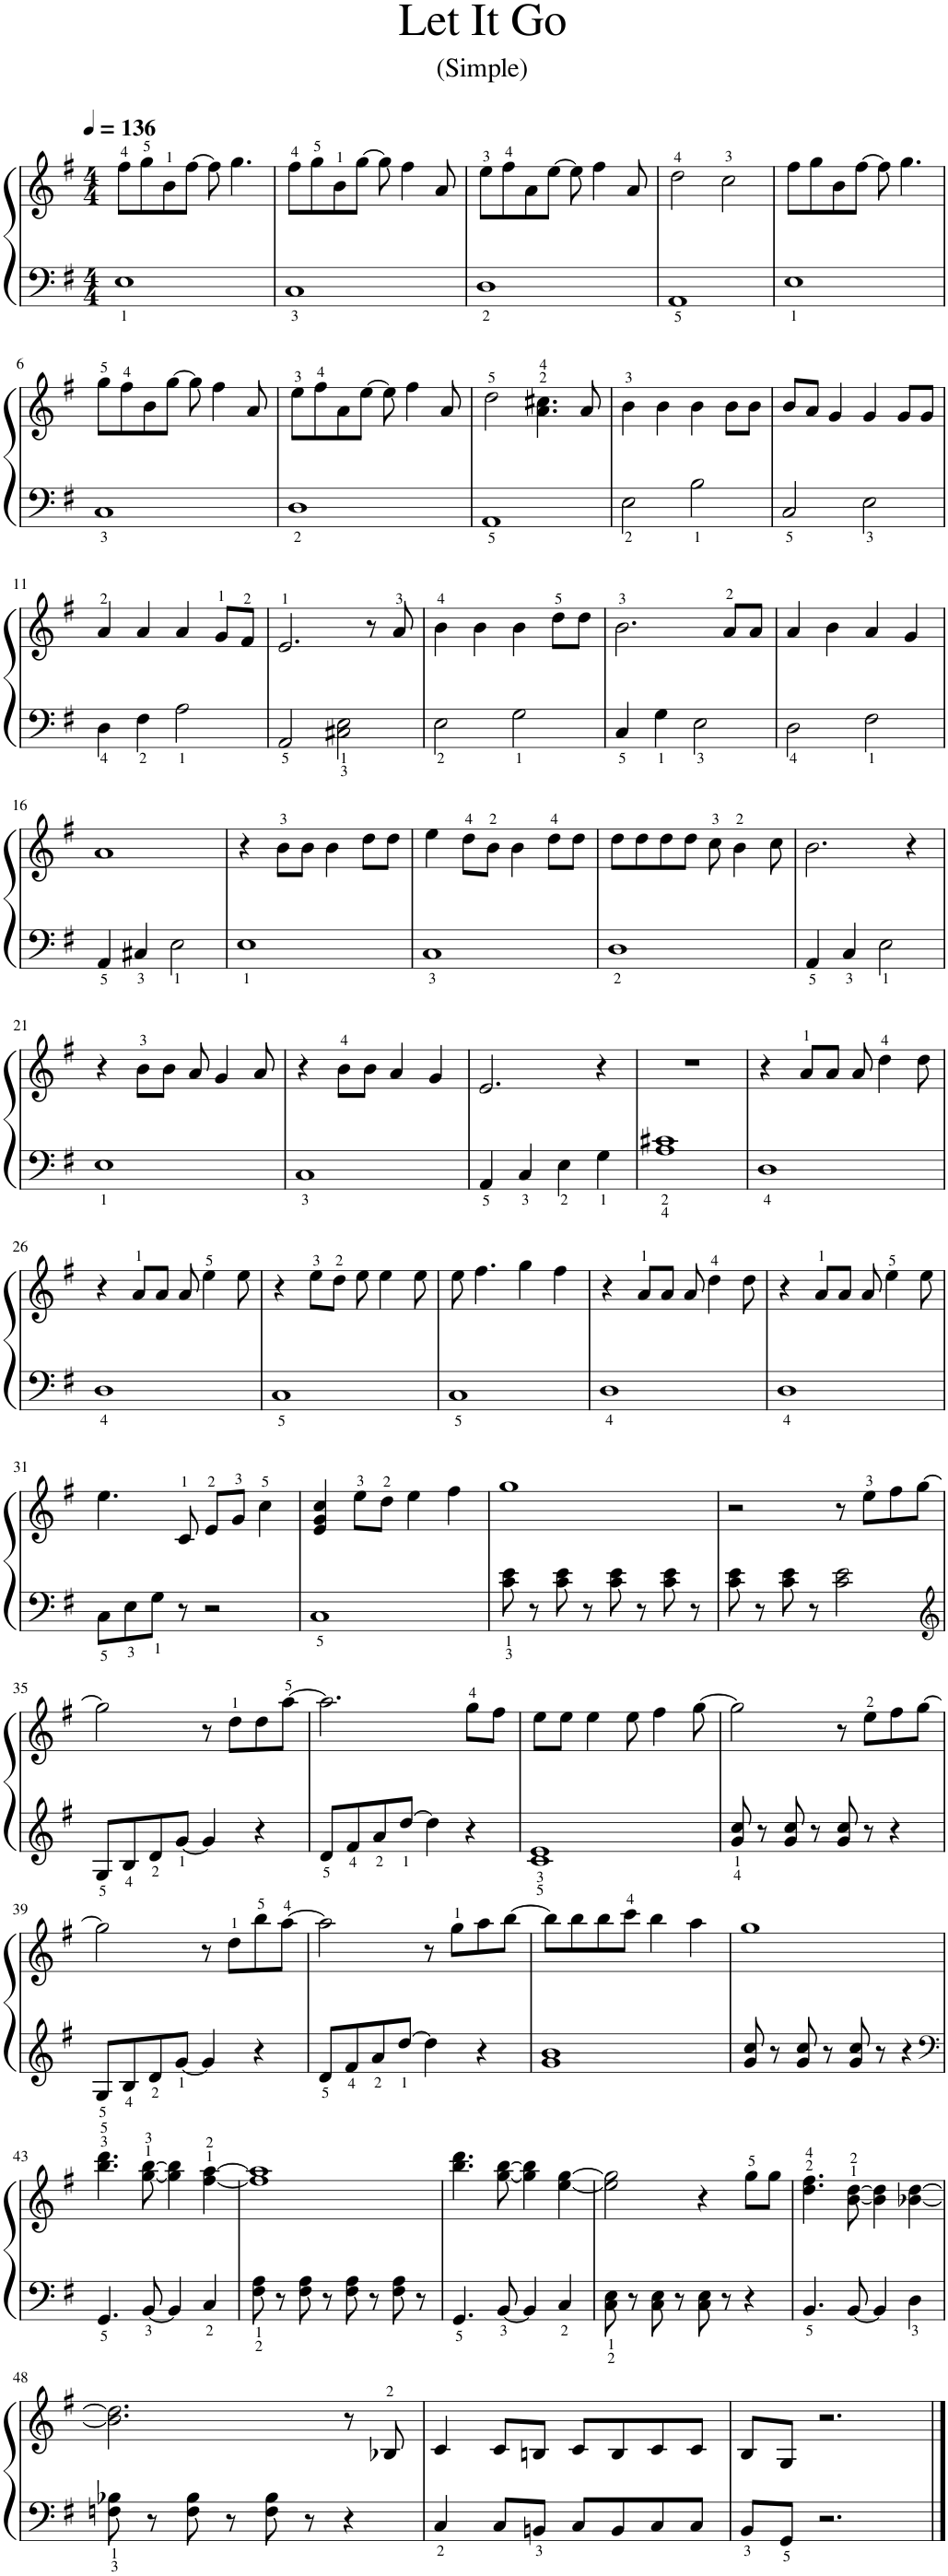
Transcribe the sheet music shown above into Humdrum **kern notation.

**kern	**kern
*part1	*part1
*staff2	*staff1
*I"Piano	*
*I'Pno.	*
*clefF4	*clefG2
*k[f#]	*k[f#]
*M4/4	*M4/4
*MM136	*MM136
=1	=1
1E	8ff#\L
.	8gg\
.	8b\
.	[8ff#\J
.	8ff#\]
.	4.gg\
=2	=2
1C	8ff#\L
.	8gg\
.	8b\
.	[8gg\J
.	8gg\]
.	4ff#\
.	8a/
=3	=3
1D	8ee\L
.	8ff#\
.	8a\
.	[8ee\J
.	8ee\]
.	4ff#\
.	8a/
=4	=4
1AA	2dd\
.	2cc\
=5	=5
1E	8ff#\L
.	8gg\
.	8b\
.	[8ff#\J
.	8ff#\]
.	4.gg\
!!LO:LB:g=z
=6	=6
1C	8gg\L
.	8ff#\
.	8b\
.	[8gg\J
.	8gg\]
.	4ff#\
.	8a/
=7	=7
1D	8ee\L
.	8ff#\
.	8a\
.	[8ee\J
.	8ee\]
.	4ff#\
.	8a/
=8	=8
1AA	2dd\
.	4.a\ 4.cc#X\
.	8a/
=9	=9
2E\	4b\
.	4b\
2B\	4b\
.	8b\L
.	8b\J
=10	=10
2C/	8b/L
.	8a/J
.	4g/
2E\	4g/
.	8g/L
.	8g/J
!!LO:LB:g=z
=11	=11
4D\	4a/
4F#\	4a/
2A\	4a/
.	8g/L
.	8f#/J
=12	=12
2AA/	2.e/
2C#X\ 2E\	.
.	8r
.	8a/
=13	=13
2E\	4b\
.	4b\
2G\	4b\
.	8dd\L
.	8dd\J
=14	=14
4C/	2.b\
4G\	.
2E\	.
.	8a/L
.	8a/J
=15	=15
2D\	4a/
.	4b\
2F#\	4a/
.	4g/
!!LO:LB:g=z
=16	=16
4AA/	1a
4C#X/	.
2E\	.
=17	=17
1E	4r
.	8b\L
.	8b\J
.	4b\
.	8dd\L
.	8dd\J
=18	=18
1C	4ee\
.	8dd\L
.	8b\J
.	4b\
.	8dd\L
.	8dd\J
=19	=19
1D	8dd\L
.	8dd\
.	8dd\
.	8dd\J
.	8cc\
.	4b\
.	8cc\
=20	=20
4AA/	2.b\
4C/	.
2E\	.
.	4r
!!LO:LB:g=z
=21	=21
1E	4r
.	8b\L
.	8b\J
.	8a/
.	4g/
.	8a/
=22	=22
1C	4r
.	8b\L
.	8b\J
.	4a/
.	4g/
=23	=23
4AA/	2.e/
4C/	.
4E\	.
4G\	4r
=24	=24
1A 1c#X	1r
=25	=25
1D	4r
.	8a/L
.	8a/J
.	8a/
.	4dd\
.	8dd\
!!LO:LB:g=z
=26	=26
1D	4r
.	8a/L
.	8a/J
.	8a/
.	4ee\
.	8ee\
=27	=27
1C	4r
.	8ee\L
.	8dd\J
.	8ee\
.	4ee\
.	8ee\
=28	=28
1C	8ee\
.	4.ff#\
.	4gg\
.	4ff#\
=29	=29
1D	4r
.	8a/L
.	8a/J
.	8a/
.	4dd\
.	8dd\
=30	=30
1D	4r
.	8a/L
.	8a/J
.	8a/
.	4ee\
.	8ee\
!!LO:LB:g=z
=31	=31
8C\L	4.ee\
8E\	.
8G\J	.
8r	8c/
2r	8e/L
.	8g/J
.	4cc\
=32	=32
1C	4e/ 4g/ 4cc/
.	8ee\L
.	8dd\J
.	4ee\
.	4ff#\
=33	=33
8c\ 8e\	1gg
8r	.
8c\ 8e\	.
8r	.
8c\ 8e\	.
8r	.
8c\ 8e\	.
8r	.
=34	=34
8c\ 8e\	2r
8r	.
8c\ 8e\	.
8r	.
2c\ 2e\	8r
.	8ee\L
.	8ff#\
.	[8gg\J
!!LO:LB:g=z
=35	=35
*clefG2	*
8G/L	2gg\]
8B/	.
8d/	.
[8g/J	.
4g/]	8r
.	8dd\L
4r	8dd\
.	[8aa\J
=36	=36
8d/L	2.aa\]
8f#/	.
8a/	.
[8dd/J	.
4dd\]	.
4r	8gg\L
.	8ff#\J
=37	=37
1c 1e	8ee\L
.	8ee\J
.	4ee\
.	8ee\
.	4ff#\
.	[8gg\
=38	=38
8g/ 8cc/	2gg\]
8r	.
8g/ 8cc/	.
8r	.
8g/ 8cc/	8r
8r	8ee\L
4r	8ff#\
.	[8gg\J
!!LO:LB:g=z
=39	=39
8G/L	2gg\]
8B/	.
8d/	.
[8g/J	.
4g/]	8r
.	8dd\L
4r	8bb\
.	[8aa\J
=40	=40
8d/L	2aa\]
8f#/	.
8a/	.
[8dd/J	.
4dd\]	8r
.	8gg\L
4r	8aa\
.	[8bb\J
=41	=41
1g 1b	8bb\L]
.	8bb\
.	8bb\
.	8ccc\J
.	4bb\
.	4aa\
=42	=42
8g/ 8cc/	1gg
8r	.
8g/ 8cc/	.
8r	.
8g/ 8cc/	.
8r	.
4r	.
!!LO:LB:g=z
=43	=43
*clefF4	*
4.GG/	4.bb\ 4.ddd\
[8BB/	[8gg\ [8bb\
4BB/]	4gg\] 4bb\]
4C/	[4ff#\ [4aa\
=44	=44
8F#\ 8A\	1ff#] 1aa]
8r	.
8F#\ 8A\	.
8r	.
8F#\ 8A\	.
8r	.
8F#\ 8A\	.
8r	.
=45	=45
4.GG/	4.bb\ 4.ddd\
[8BB/	[8gg\ [8bb\
4BB/]	4gg\] 4bb\]
4C/	[4ee\ [4gg\
=46	=46
8C\ 8E\	2ee\] 2gg\]
8r	.
8C\ 8E\	.
8r	.
8C\ 8E\	4r
8r	.
4r	8gg\L
.	8gg\J
=47	=47
4.BB/	4.dd\ 4.ff#\
[8BB/	[8b\ [8dd\
4BB/]	4b\] 4dd\]
4D\	[4b-X\ [4dd\
!!LO:LB:g=z
=48	=48
8Fn\ 8B-X\	2.b-\] 2.dd\]
8r	.
8F\ 8B-\	.
8r	.
8F\ 8B-\	.
8r	.
4r	8r
.	8B-X/
=49	=49
4C/	4c/
8C/L	8c/L
8BBn/J	8Bn/J
8C/L	8c/L
8BB/	8B/
8C/	8c/
8C/J	8c/J
=50	=50
8BB/L	8B/L
8GG/J	8G/J
2.r	2.r
==	==
*-	*-
